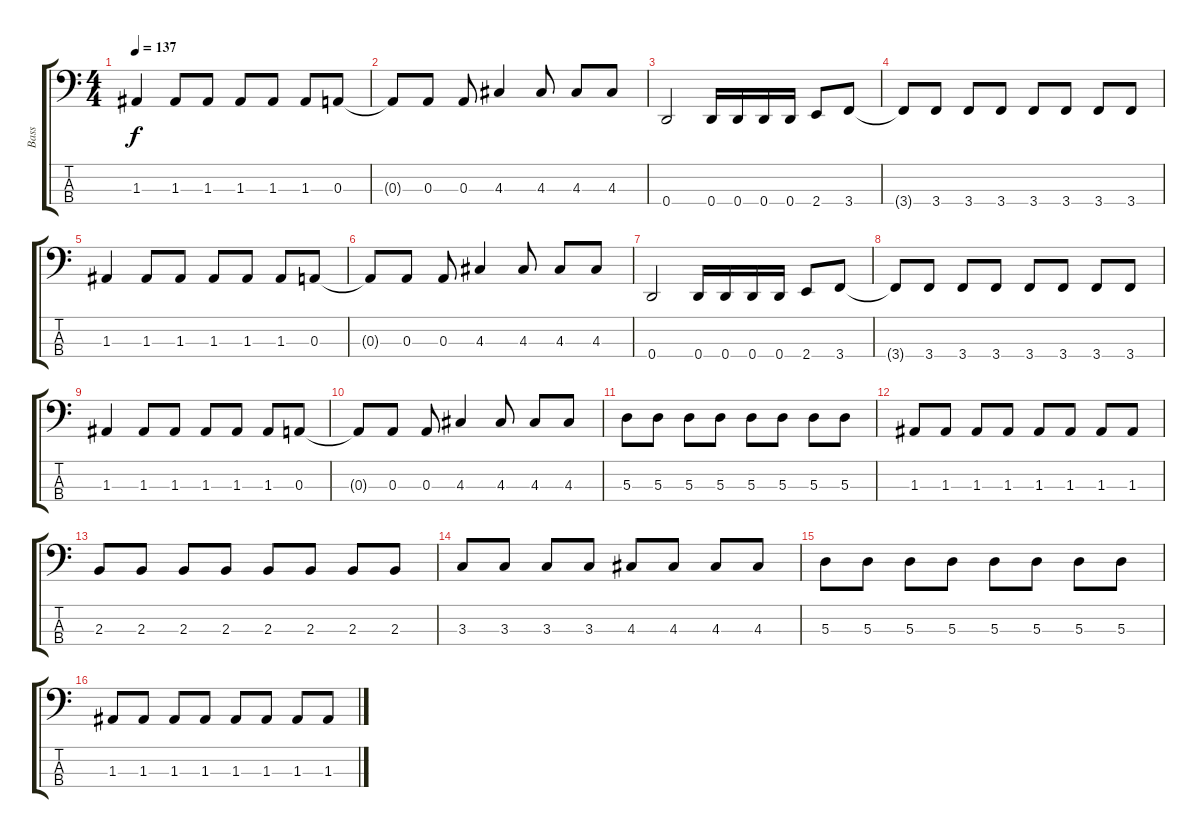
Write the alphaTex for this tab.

\track ("Bass" "Bass") {instrument electricbassfinger}
\staff {score tabs}
\tuning (G2 D2 A1 D1) {hide}
\ts (4 4)
\tempo 137
\clef f4
\ks c
1.3.4{dy f} 1.3.8 1.3.8 1.3.8 1.3.8 1.3.8 0.3.8 |
0.3{t}.8 0.3.8 0.3.8 4.3.4 4.3.8 4.3.8 4.3.8 |
0.4.2 0.4.16 0.4.16 0.4.16 0.4.16 2.4.8 3.4.8 |
3.4{t}.8 3.4.8 3.4.8 3.4.8 3.4.8 3.4.8 3.4.8 3.4.8 |
1.3.4 1.3.8 1.3.8 1.3.8 1.3.8 1.3.8 0.3.8 |
0.3{t}.8 0.3.8 0.3.8 4.3.4 4.3.8 4.3.8 4.3.8 |
0.4.2 0.4.16 0.4.16 0.4.16 0.4.16 2.4.8 3.4.8 |
3.4{t}.8 3.4.8 3.4.8 3.4.8 3.4.8 3.4.8 3.4.8 3.4.8 |
1.3.4 1.3.8 1.3.8 1.3.8 1.3.8 1.3.8 0.3.8 |
0.3{t}.8 0.3.8 0.3.8 4.3.4 4.3.8 4.3.8 4.3.8 |
5.3.8 5.3.8 5.3.8 5.3.8 5.3.8 5.3.8 5.3.8 5.3.8 |
1.3.8 1.3.8 1.3.8 1.3.8 1.3.8 1.3.8 1.3.8 1.3.8 |
2.3.8 2.3.8 2.3.8 2.3.8 2.3.8 2.3.8 2.3.8 2.3.8 |
3.3.8 3.3.8 3.3.8 3.3.8 4.3.8 4.3.8 4.3.8 4.3.8 |
5.3.8 5.3.8 5.3.8 5.3.8 5.3.8 5.3.8 5.3.8 5.3.8 |
1.3.8 1.3.8 1.3.8 1.3.8 1.3.8 1.3.8 1.3.8 1.3.8
